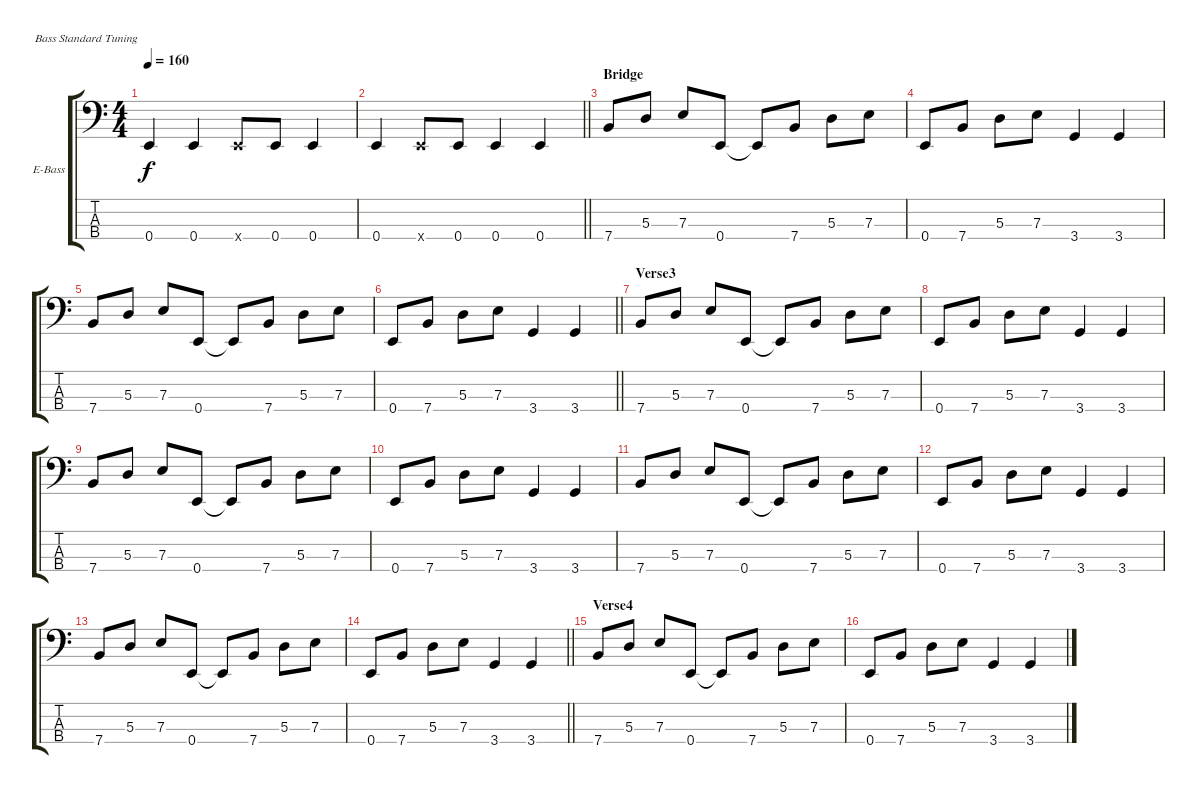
\bracketExtendMode groupsimilarinstruments
\firstSystemTrackNameOrientation horizontal
\otherSystemsTrackNameOrientation horizontal
\track ("Dan Maines" "E-Bass") {instrument electricbassfinger}
\staff {score tabs}
\tuning (G2 D2 A1 E1)
\ts (4 4)
\tempo 160
\clef f4
\ks c
0.4.4{dy f} 0.4.4 0.4{x}.8 0.4.8 0.4.4 |
\barLineRight lightlight
0.4.4 0.4{x}.8 0.4.8 0.4.4 0.4.4 |
\section ("" "Bridge")
7.4.8 5.3.8 7.3.8 0.4.8 0.4{t}.8 7.4.8 5.3.8 7.3.8 |
0.4.8 7.4.8 5.3.8 7.3.8 3.4.4 3.4.4 |
7.4.8 5.3.8 7.3.8 0.4.8 0.4{t}.8 7.4.8 5.3.8 7.3.8 |
\barLineRight lightlight
0.4.8 7.4.8 5.3.8 7.3.8 3.4.4 3.4.4 |
\section ("" "Verse3")
7.4.8 5.3.8 7.3.8 0.4.8 0.4{t}.8 7.4.8 5.3.8 7.3.8 |
0.4.8 7.4.8 5.3.8 7.3.8 3.4.4 3.4.4 |
7.4.8 5.3.8 7.3.8 0.4.8 0.4{t}.8 7.4.8 5.3.8 7.3.8 |
0.4.8 7.4.8 5.3.8 7.3.8 3.4.4 3.4.4 |
7.4.8 5.3.8 7.3.8 0.4.8 0.4{t}.8 7.4.8 5.3.8 7.3.8 |
0.4.8 7.4.8 5.3.8 7.3.8 3.4.4 3.4.4 |
7.4.8 5.3.8 7.3.8 0.4.8 0.4{t}.8 7.4.8 5.3.8 7.3.8 |
\barLineRight lightlight
0.4.8 7.4.8 5.3.8 7.3.8 3.4.4 3.4.4 |
\section ("" "Verse4")
7.4.8 5.3.8 7.3.8 0.4.8 0.4{t}.8 7.4.8 5.3.8 7.3.8 |
0.4.8 7.4.8 5.3.8 7.3.8 3.4.4 3.4.4
